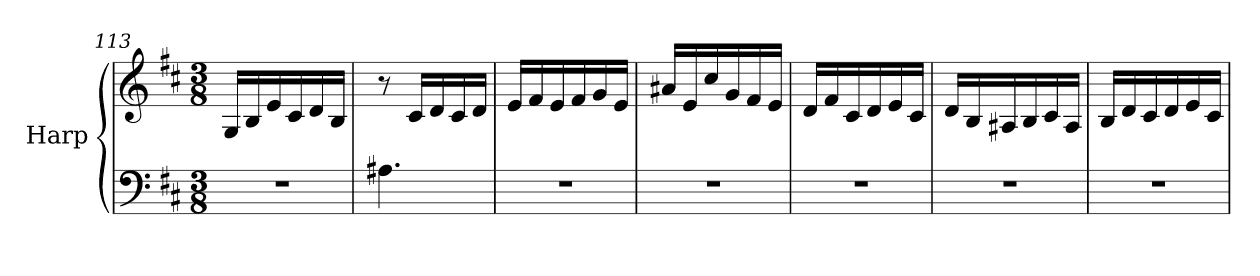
**kern	**kern
*part1	*part1
*staff2	*staff1
*I"Harp	*
*I'Hp	*
!!LO:LB:g=z
*clefF4	*clefG2
*k[f#c#]	*k[f#c#]
*M3/8	*M3/8
=113	=113
4.r	16G/LL
.	16B/
.	16e/
.	16c#/
.	16d/
.	16B/JJ
=114	=114
4.A#X\	8r
.	16c#/LL
.	16d/
.	16c#/
.	16d/JJ
=115	=115
4.r	16e/LL
.	16f#/
.	16e/
.	16f#/
.	16g/
.	16e/JJ
=116	=116
4.r	16a#X/LL
.	16e/
.	16cc#/
.	16g/
.	16f#/
.	16e/JJ
=117	=117
4.r	16d/LL
.	16f#/
.	16c#/
.	16d/
.	16e/
.	16c#/JJ
=118	=118
4.r	16d/LL
.	16B/
.	16A#X/
.	16B/
.	16c#/
.	16A#/JJ
!!LO:LB:g=z
=119	=119
4.r	16B/LL
.	16d/
.	16c#/
.	16d/
.	16e/
.	16c#/JJ
=	=
*-	*-
